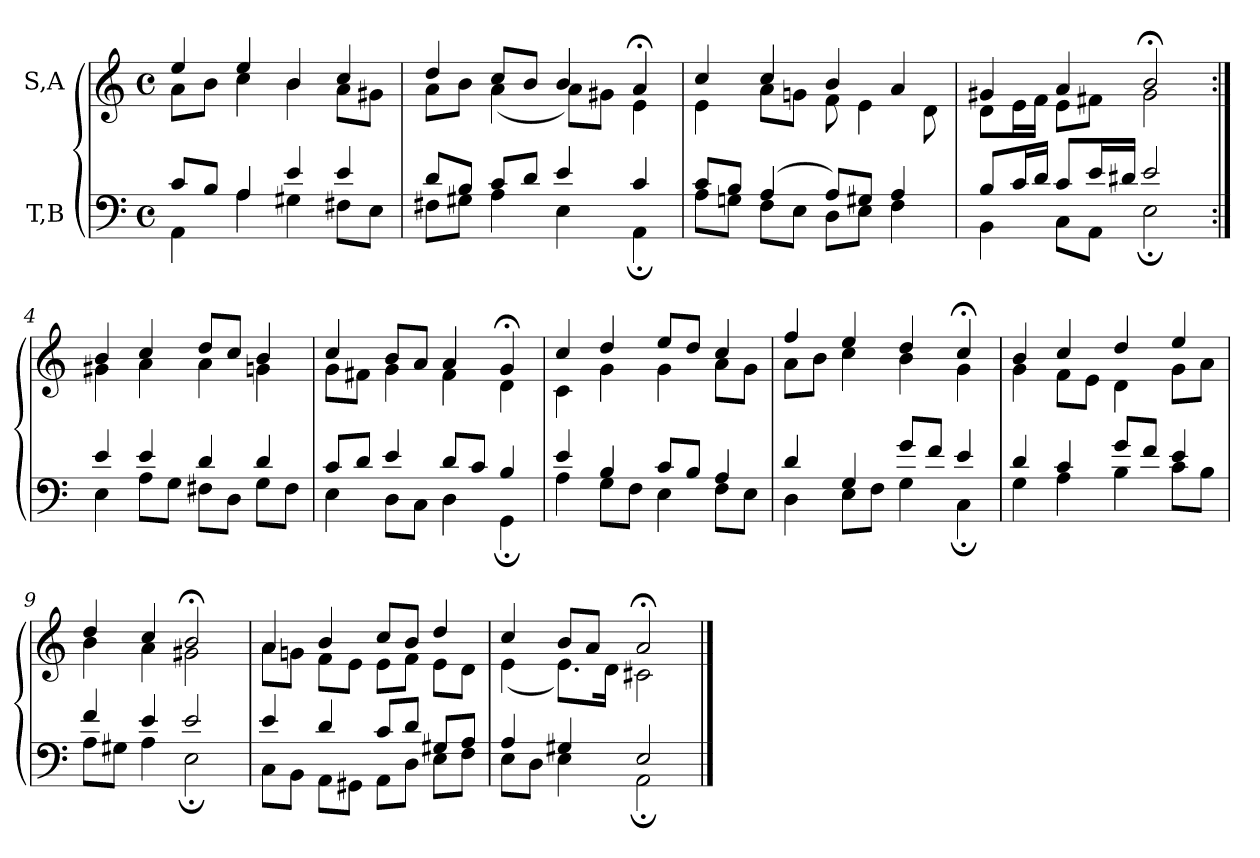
**kern	**kern
*part2	*part1
*staff2	*staff1
*I"T,B	*I"S,A
*clefF4	*clefG2
*k[]	*k[]
*M4/4	*M4/4
*met(c)	*met(c)
=	=
*^	*^
8cL	4AA	4ee	8aL
8BJ	.	.	8bJ
4A	4A	4ee	4cc
4e	4G#X	4b	4b
4e	8F#XL	4cc	8aL
.	8EJ	.	8g#XJ
=1	=1	=1	=1
8dL	8F#XL	4dd	8aL
8BJ	8G#XJ	.	8bJ
8cL	4A	8ccL	(<4a
8dJ	.	8bJ	.
4e	4E	4b	8aL)
.	.	.	8g#XJ
4c	4AA;	4a;<	4e
=2	=2	=2	=2
8cL	8AL	4cc	4e
8BJ	8GnJ	.	.
(>4A	8FL	4cc	8aL
.	8EJ	.	8gnJ
8AL)	8DL	4b	8f
8G#XJ	8EJ	.	4e
4A	4F	4a	.
.	.	.	8d
=3	=3	=3	=3
8BL	4BB	4g#X	8dL
16cL	.	.	16eL
16dJJ	.	.	16fJJ
8cL	8CL	4a	8eL
16eL	8AAJ	.	8f#XJ
16d#XJJ	.	.	.
2e	2E;	2b;<	2g#
=4:|!	=4:|!	=4:|!	=4:|!
4e	4E	4b	4g#X
4e	8AL	4cc	4a
.	8GJ	.	.
4d	8F#XL	8ddL	4a
.	8DJ	8ccJ	.
4d	8GL	4b	4gn
.	8F#J	.	.
=5	=5	=5	=5
8cL	4E	4cc	8gL
8dJ	.	.	8f#XJ
4e	8DL	8bL	4g
.	8CJ	8aJ	.
8dL	4D	4a	4f#
8cJ	.	.	.
4B	4GG;	4g;<	4d
=6	=6	=6	=6
4e	4A	4cc	4c
4B	8GL	4dd	4g
.	8FJ	.	.
8cL	4E	8eeL	4g
8BJ	.	8ddJ	.
4A	8FL	4cc	8aL
.	8EJ	.	8gJ
=7	=7	=7	=7
4d	4D	4ff	8aL
.	.	.	8bJ
4G	8EL	4ee	4cc
.	8FJ	.	.
8gL	4G	4dd	4b
8fJ	.	.	.
4e	4C;	4cc;<	4g
=8	=8	=8	=8
4d	4G	4b	4g
4c	4A	4cc	8fL
.	.	.	8eJ
8gL	4B	4dd	4d
8fJ	.	.	.
4e	8cL	4ee	8gL
.	8BJ	.	8aJ
=9	=9	=9	=9
4f	8AL	4dd	4b
.	8G#XJ	.	.
4e	4A	4cc	4a
2e	2E;	2b;<	2g#X
=10	=10	=10	=10
4e	8CL	4a	8aL
.	8BBJ	.	8gnJ
4d	8AAL	4b	8fL
.	8GG#XJ	.	8eJ
8cL	8AAL	8ccL	8eL
8dJ	8DJ	8bJ	8fJ
8G#XL	8EL	4dd	8eL
8AJ	8FJ	.	8dJ
=11	=11	=11	=11
4A	8EL	4cc	(<4e
.	8DJ	.	.
4G#X	4E	8bL	8.eL)
.	.	8aJ	.
.	.	.	16dJk
2E	2AA;	2a;<	2c#X
*v	*v	*	*
*	*v	*v
==	==
*-	*-
